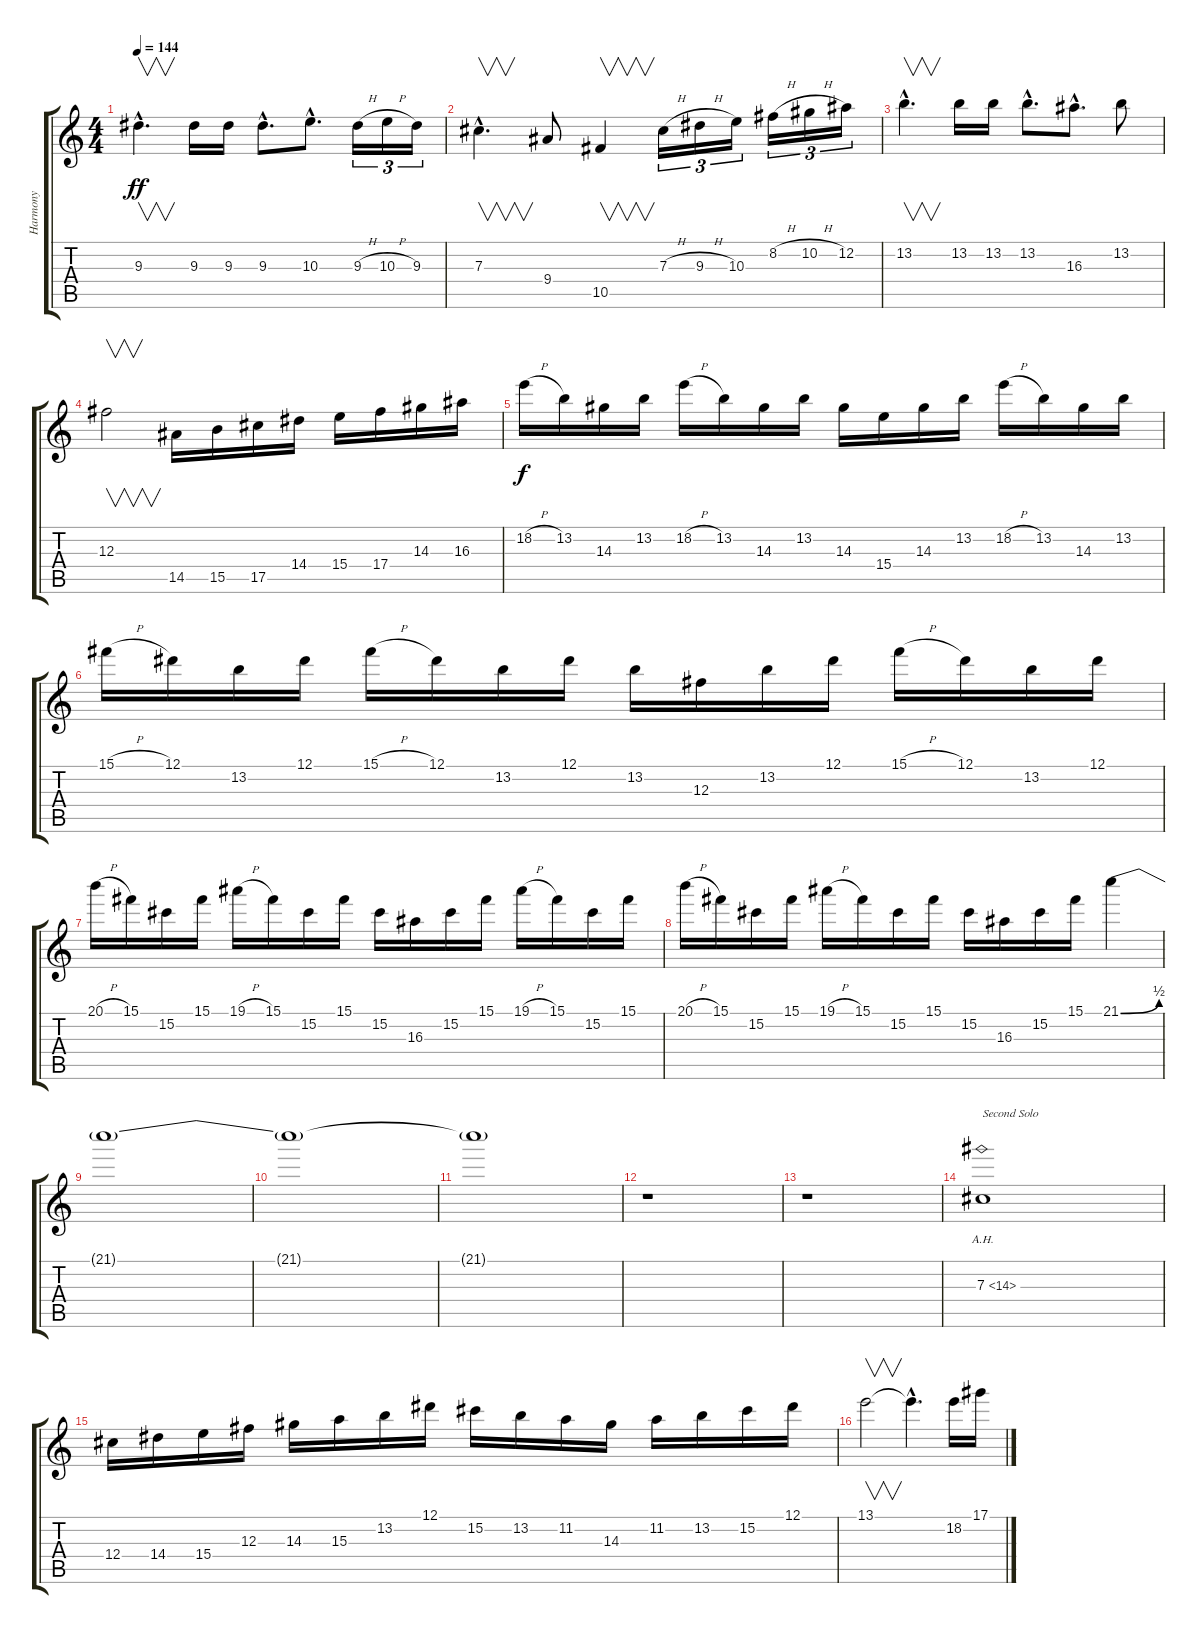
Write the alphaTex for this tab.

\track ("Harmony" "Harmony") {instrument distortionguitar}
\staff {score tabs}
\tuning (Eb4 Bb3 Gb3 Db3 Ab2 Eb2) {hide}
\ts (4 4)
\tempo 144
\clef g2
\ks c
9.3{hac}.4{v d dy ff instrument distortionguitar} 9.3.16 9.3.16 9.3{hac}.8{d} 10.3{hac}.8{d} 9.3{h}.16{tu (3 2)} 10.3{h}.16{tu (3 2)} 9.3.16{tu (3 2)} |
7.3{hac}.4{v d} 9.4.8 10.5.4{v} 7.3{h}.16{tu (3 2)} 9.3{h}.16{tu (3 2)} 10.3.16{tu (3 2)} 8.2{h}.16{tu (3 2)} 10.2{h}.16{tu (3 2)} 12.2.16{tu (3 2)} |
13.2{hac}.4{v d} 13.2.16 13.2.16 13.2{hac}.8{d} 16.3{hac}.8{d} 13.2.8 |
12.3.2{v} 14.5.16 15.5.16 17.5.16 14.4.16 15.4.16 17.4.16 14.3.16 16.3.16 |
18.2{h}.16{dy f} 13.2.16 14.3.16 13.2.16 18.2{h}.16 13.2.16 14.3.16 13.2.16 14.3.16 15.4.16 14.3.16 13.2.16 18.2{h}.16 13.2.16 14.3.16 13.2.16 |
15.1{h}.16 12.1.16 13.2.16 12.1.16 15.1{h}.16 12.1.16 13.2.16 12.1.16 13.2.16 12.3.16 13.2.16 12.1.16 15.1{h}.16 12.1.16 13.2.16 12.1.16 |
20.1{h}.16 15.1.16 15.2.16 15.1.16 19.1{h}.16 15.1.16 15.2.16 15.1.16 15.2.16 16.3.16 15.2.16 15.1.16 19.1{h}.16 15.1.16 15.2.16 15.1.16 |
20.1{h}.16 15.1.16 15.2.16 15.1.16 19.1{h}.16 15.1.16 15.2.16 15.1.16 15.2.16 16.3.16 15.2.16 15.1.16 21.1{be (bend 0 0 60 2)}.4 |
21.1{t}.1 |
21.1{t}.1{volume 0} |
21.1{t}.1 |
r.1 |
r.1 |
7.3{ah 7}.1{txt "Second Solo" volume 13} |
12.4.16 14.4.16 15.4.16 12.3.16 14.3.16 15.3.16 13.2.16 12.1.16 15.2.16 13.2.16 11.2.16 14.3.16 11.2.16 13.2.16 15.2.16 12.1.16 |
13.1.2{v} 13.1{hac t}.4{d} 18.2.16 17.1.16
